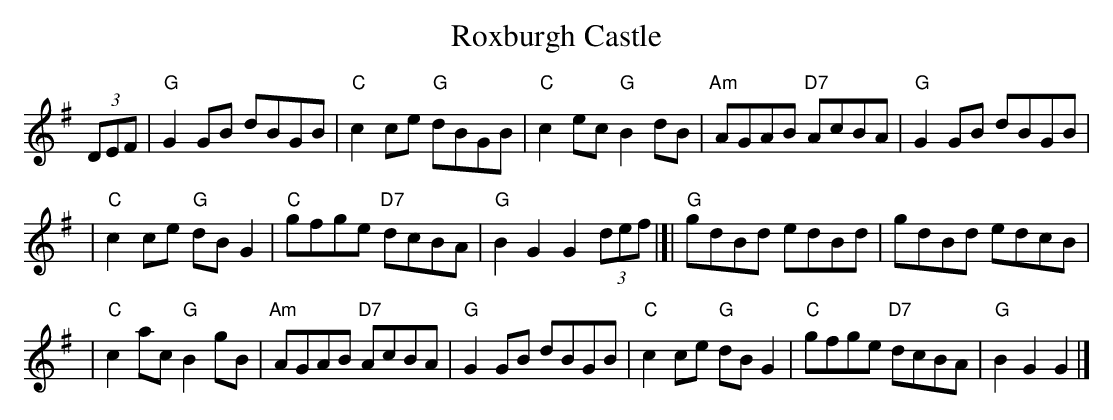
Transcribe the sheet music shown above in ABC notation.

X:1
T: Roxburgh Castle
K: G
(3DEF | "G"G2GB dBGB | "C"c2ce "G"dBGB | "C"c2ec  "G"B2dB | "Am"AGAB "D7"AcBA | "G"G2GB dBGB |
| "C"c2ce "G"dBG2 | "C"gfge "D7"dcBA | "G"B2G2 G2 (3def |[| "G"gdBd edBd | gdBd edcB |
| "C"c2ac "G"B2gB | "Am"AGAB "D7"AcBA | "G"G2GB dBGB | "C"c2ce "G"dBG2 | "C"gfge "D7"dcBA | "G"B2G2 G2 |]
